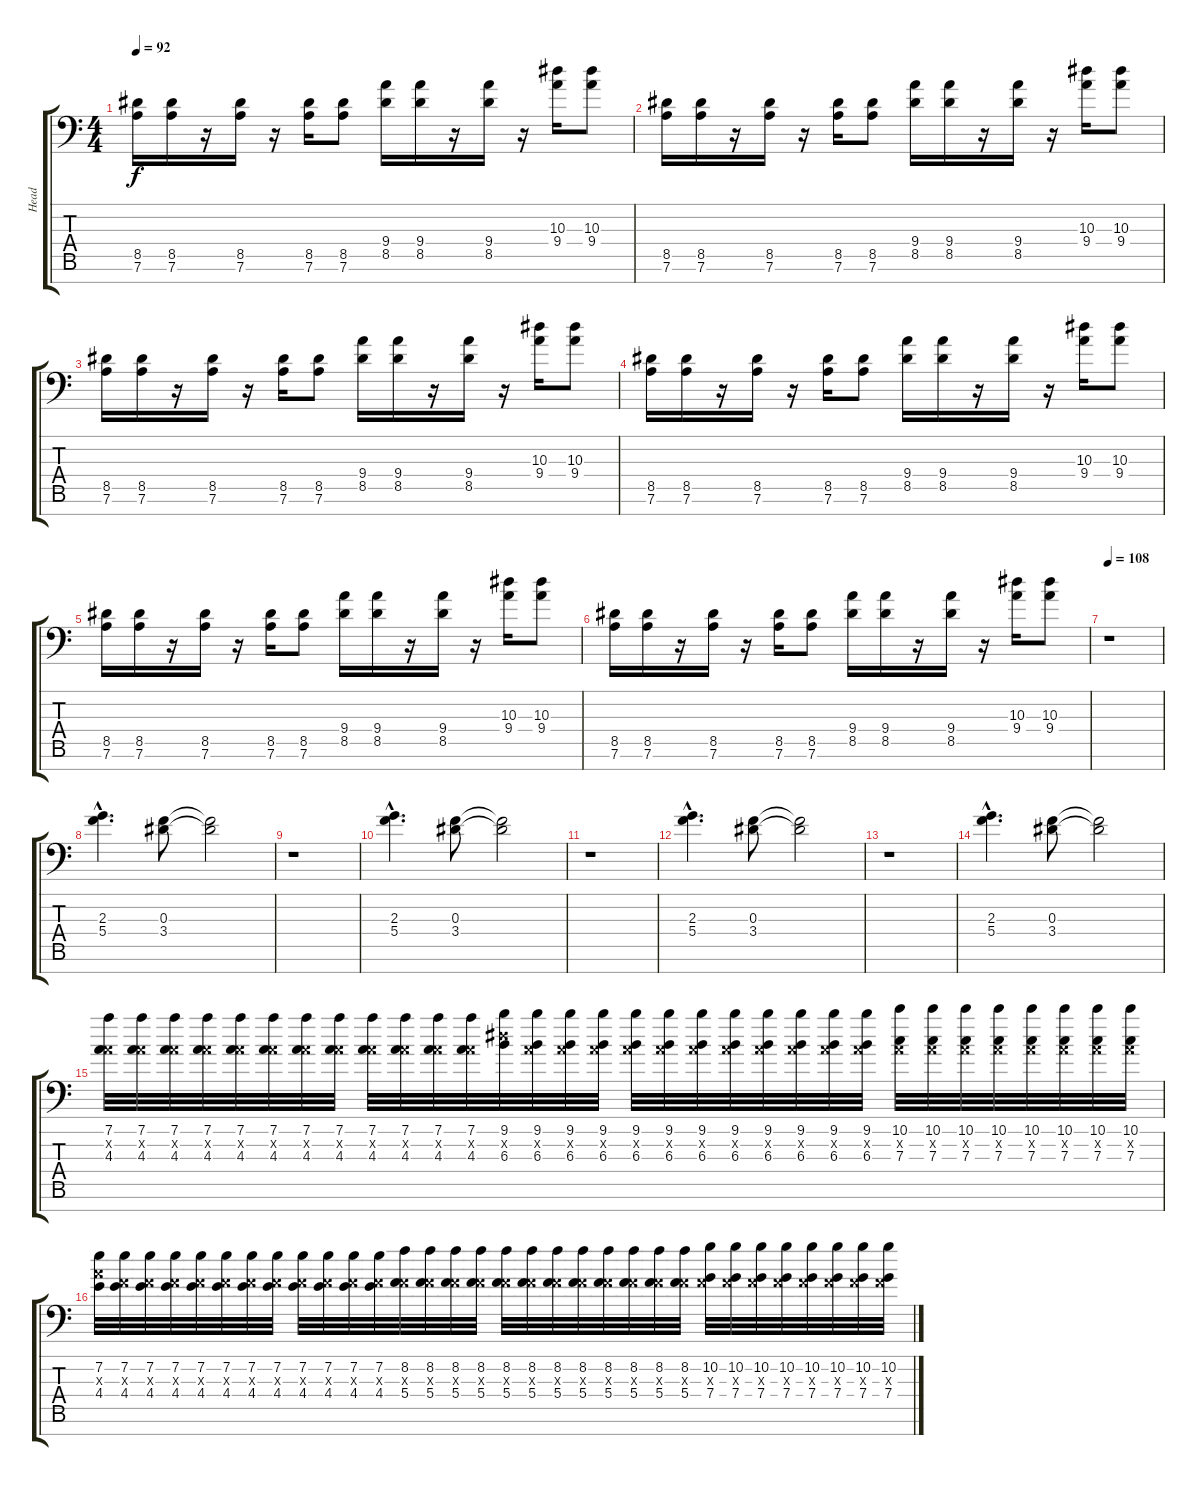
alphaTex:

\track ("Head" "Head") {instrument distortionguitar}
\staff {score tabs}
\tuning (D4 A3 F3 C3 G2 D2 A1) {hide}
\ts (4 4)
\tempo 92
\clef f4
\ks c
(8.5 7.6).16{dy f} (8.5 7.6).16 r.16 (8.5 7.6).16 r.16 (8.5 7.6).16 (8.5 7.6).8 (9.4 8.5).16 (9.4 8.5).16 r.16 (9.4 8.5).16 r.16 (10.3 9.4).16 (10.3 9.4).8 |
(8.5 7.6).16 (8.5 7.6).16 r.16 (8.5 7.6).16 r.16 (8.5 7.6).16 (8.5 7.6).8 (9.4 8.5).16 (9.4 8.5).16 r.16 (9.4 8.5).16 r.16 (10.3 9.4).16 (10.3 9.4).8 |
(8.5 7.6).16 (8.5 7.6).16 r.16 (8.5 7.6).16 r.16 (8.5 7.6).16 (8.5 7.6).8 (9.4 8.5).16 (9.4 8.5).16 r.16 (9.4 8.5).16 r.16 (10.3 9.4).16 (10.3 9.4).8 |
(8.5 7.6).16 (8.5 7.6).16 r.16 (8.5 7.6).16 r.16 (8.5 7.6).16 (8.5 7.6).8 (9.4 8.5).16 (9.4 8.5).16 r.16 (9.4 8.5).16 r.16 (10.3 9.4).16 (10.3 9.4).8 |
(8.5 7.6).16 (8.5 7.6).16 r.16 (8.5 7.6).16 r.16 (8.5 7.6).16 (8.5 7.6).8 (9.4 8.5).16 (9.4 8.5).16 r.16 (9.4 8.5).16 r.16 (10.3 9.4).16 (10.3 9.4).8 |
(8.5 7.6).16 (8.5 7.6).16 r.16 (8.5 7.6).16 r.16 (8.5 7.6).16 (8.5 7.6).8 (9.4 8.5).16 (9.4 8.5).16 r.16 (9.4 8.5).16 r.16 (10.3 9.4).16 (10.3 9.4).8 |
\tempo 108
r.1{instrument distortionguitar} |
(2.3{hac} 5.4{hac}).4{d} (0.3 3.4).8 (0.3{t} 3.4{t}).2 |
r.1 |
(2.3{hac} 5.4{hac}).4{d} (0.3 3.4).8 (0.3{t} 3.4{t}).2 |
r.1 |
(2.3{hac} 5.4{hac}).4{d} (0.3 3.4).8 (0.3{t} 3.4{t}).2 |
r.1 |
(2.3{hac} 5.4{hac}).4{d} (0.3 3.4).8 (0.3{t} 3.4{t}).2 |
(7.1 0.2{x} 4.3).32 (7.1 0.2{x} 4.3).32 (7.1 0.2{x} 4.3).32 (7.1 0.2{x} 4.3).32 (7.1 0.2{x} 4.3).32 (7.1 0.2{x} 4.3).32 (7.1 0.2{x} 4.3).32 (7.1 0.2{x} 4.3).32 (7.1 0.2{x} 4.3).32 (7.1 0.2{x} 4.3).32 (7.1 0.2{x} 4.3).32 (7.1 0.2{x} 4.3).32 (9.1 6.2{x} 6.3).32 (9.1 0.2{x} 6.3).32 (9.1 0.2{x} 6.3).32 (9.1 0.2{x} 6.3).32 (9.1 0.2{x} 6.3).32 (9.1 0.2{x} 6.3).32 (9.1 0.2{x} 6.3).32 (9.1 0.2{x} 6.3).32 (9.1 0.2{x} 6.3).32 (9.1 0.2{x} 6.3).32 (9.1 0.2{x} 6.3).32 (9.1 0.2{x} 6.3).32 (10.1 0.2{x} 7.3).32 (10.1 0.2{x} 7.3).32 (10.1 0.2{x} 7.3).32 (10.1 0.2{x} 7.3).32 (10.1 0.2{x} 7.3).32 (10.1 0.2{x} 7.3).32 (10.1 0.2{x} 7.3).32 (10.1 0.2{x} 7.3).32 |
(7.2 4.3{x} 4.4).32 (7.2 0.3{x} 4.4).32 (7.2 0.3{x} 4.4).32 (7.2 0.3{x} 4.4).32 (7.2 0.3{x} 4.4).32 (7.2 0.3{x} 4.4).32 (7.2 0.3{x} 4.4).32 (7.2 0.3{x} 4.4).32 (7.2 0.3{x} 4.4).32 (7.2 0.3{x} 4.4).32 (7.2 0.3{x} 4.4).32 (7.2 0.3{x} 4.4).32 (8.2 0.3{x} 5.4).32 (8.2 0.3{x} 5.4).32 (8.2 0.3{x} 5.4).32 (8.2 0.3{x} 5.4).32 (8.2 0.3{x} 5.4).32 (8.2 0.3{x} 5.4).32 (8.2 0.3{x} 5.4).32 (8.2 0.3{x} 5.4).32 (8.2 0.3{x} 5.4).32 (8.2 0.3{x} 5.4).32 (8.2 0.3{x} 5.4).32 (8.2 0.3{x} 5.4).32 (10.2 0.3{x} 7.4).32 (10.2 0.3{x} 7.4).32 (10.2 0.3{x} 7.4).32 (10.2 0.3{x} 7.4).32 (10.2 0.3{x} 7.4).32 (10.2 0.3{x} 7.4).32 (10.2 0.3{x} 7.4).32 (10.2 0.3{x} 7.4).32
